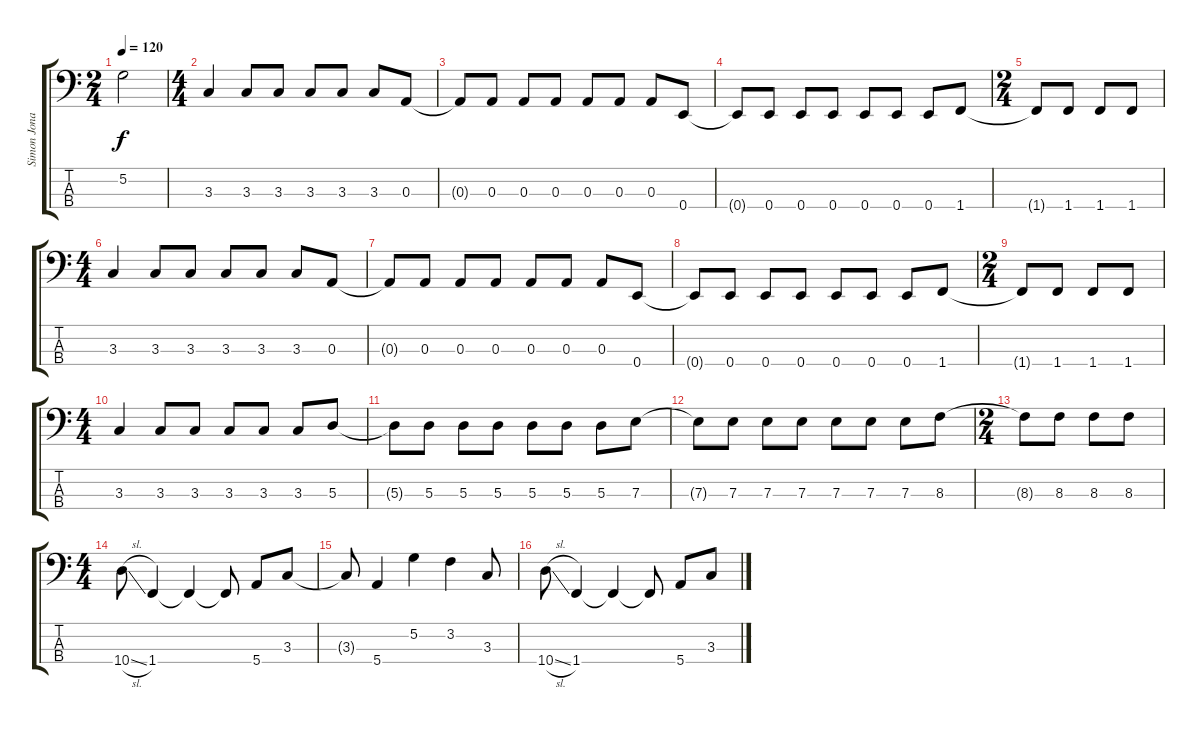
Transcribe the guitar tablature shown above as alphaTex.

\track ("Simon Jonathan Gallup" "Simon Jona") {instrument electricbasspick}
\staff {score tabs}
\tuning (G2 D2 A1 E1) {hide}
\ts (2 4)
\tempo 120
\clef f4
\ks c
5.2{t}.2{dy f} |
\ts (4 4)
3.3.4 3.3.8 3.3.8 3.3.8 3.3.8 3.3.8 0.3.8 |
0.3{t}.8 0.3.8 0.3.8 0.3.8 0.3.8 0.3.8 0.3.8 0.4.8 |
0.4{t}.8 0.4.8 0.4.8 0.4.8 0.4.8 0.4.8 0.4.8 1.4.8 |
\ts (2 4)
1.4{t}.8 1.4.8 1.4.8 1.4.8 |
\ts (4 4)
3.3.4 3.3.8 3.3.8 3.3.8 3.3.8 3.3.8 0.3.8 |
0.3{t}.8 0.3.8 0.3.8 0.3.8 0.3.8 0.3.8 0.3.8 0.4.8 |
0.4{t}.8 0.4.8 0.4.8 0.4.8 0.4.8 0.4.8 0.4.8 1.4.8 |
\ts (2 4)
1.4{t}.8 1.4.8 1.4.8 1.4.8 |
\ts (4 4)
3.3.4 3.3.8 3.3.8 3.3.8 3.3.8 3.3.8 5.3.8 |
5.3{t}.8 5.3.8 5.3.8 5.3.8 5.3.8 5.3.8 5.3.8 7.3.8 |
7.3{t}.8 7.3.8 7.3.8 7.3.8 7.3.8 7.3.8 7.3.8 8.3.8 |
\ts (2 4)
8.3{t}.8 8.3.8 8.3.8 8.3.8 |
\ts (4 4)
10.4{sl}.8 1.4.4 1.4{t}.4 1.4{t}.8 5.4.8 3.3.8 |
3.3{t}.8 5.4.4 5.2.4 3.2.4 3.3.8 |
10.4{sl}.8 1.4.4 1.4{t}.4 1.4{t}.8 5.4.8 3.3.8
